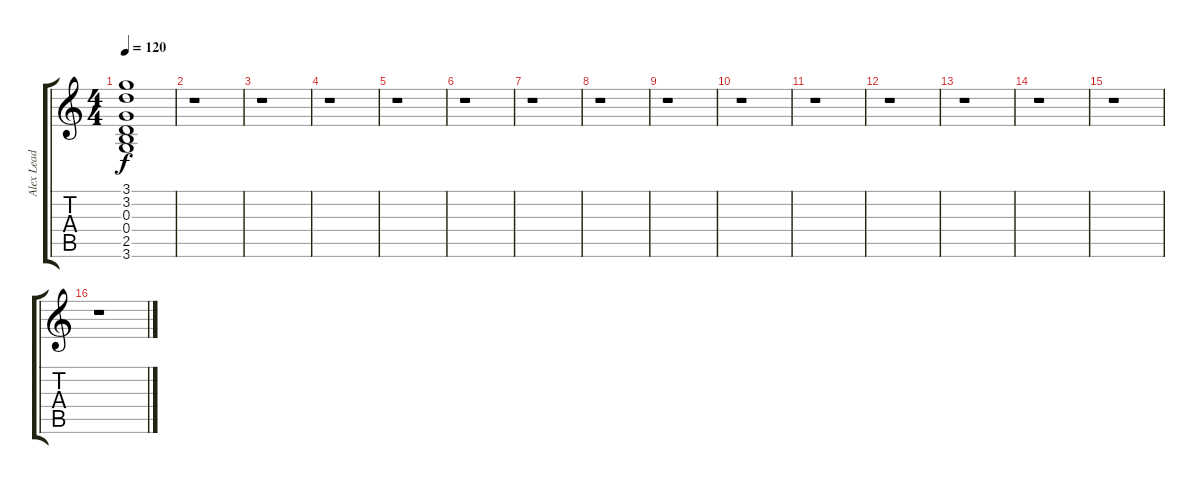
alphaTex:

\track ("Alex Lead" "Alex Lead") {instrument distortionguitar}
\staff {score tabs}
\tuning (E4 B3 G3 D3 A2 E2) {hide}
\ts (4 4)
\tempo 120
\clef g2
\ks c
(3.1{t} 3.2{t} 0.3{t} 0.4{t} 2.5{t} 3.6{t}).1{dy f} |
r.1 |
r.1 |
r.1 |
r.1 |
r.1 |
r.1 |
r.1 |
r.1 |
r.1 |
r.1 |
r.1 |
r.1 |
r.1 |
r.1 |
r.1
